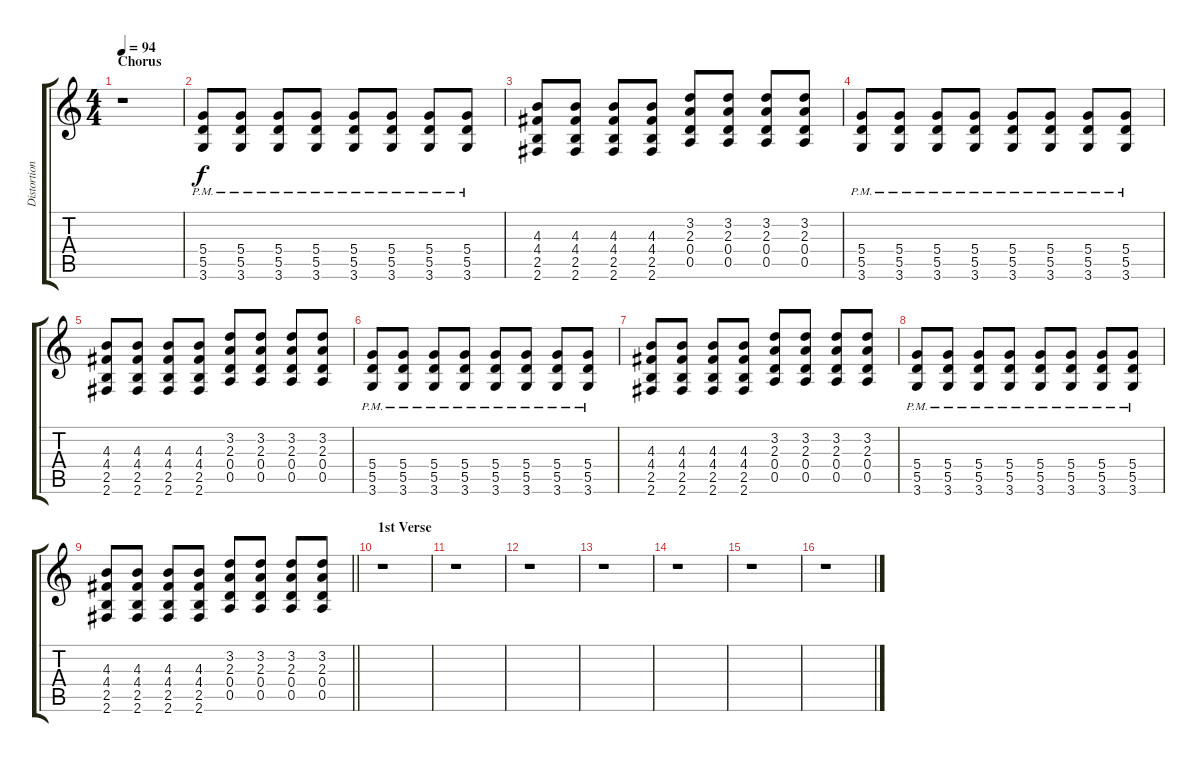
\track ("Distortion Guitar" "Distortion") {instrument distortionguitar}
\staff {score tabs}
\tuning (E4 B3 G3 D3 A2 E2) {hide}
\ts (4 4)
\section ("" "Chorus")
\tempo 94
\clef g2
\ks c
r.1{dy f instrument distortionguitar} |
(5.4{pm} 5.5{pm} 3.6{pm}).8 (5.4{pm} 5.5{pm} 3.6{pm}).8 (5.4{pm} 5.5{pm} 3.6{pm}).8 (5.4{pm} 5.5{pm} 3.6{pm}).8 (5.4{pm} 5.5{pm} 3.6{pm}).8 (5.4{pm} 5.5{pm} 3.6{pm}).8 (5.4{pm} 5.5{pm} 3.6{pm}).8 (5.4{pm} 5.5{pm} 3.6{pm}).8 |
(4.3 4.4 2.5 2.6).8 (4.3 4.4 2.5 2.6).8 (4.3 4.4 2.5 2.6).8 (4.3 4.4 2.5 2.6).8 (3.2 2.3 0.4 0.5).8 (3.2 2.3 0.4 0.5).8 (3.2 2.3 0.4 0.5).8 (3.2 2.3 0.4 0.5).8 |
(5.4{pm} 5.5{pm} 3.6{pm}).8 (5.4{pm} 5.5{pm} 3.6{pm}).8 (5.4{pm} 5.5{pm} 3.6{pm}).8 (5.4{pm} 5.5{pm} 3.6{pm}).8 (5.4{pm} 5.5{pm} 3.6{pm}).8 (5.4{pm} 5.5{pm} 3.6{pm}).8 (5.4{pm} 5.5{pm} 3.6{pm}).8 (5.4{pm} 5.5{pm} 3.6{pm}).8 |
(4.3 4.4 2.5 2.6).8 (4.3 4.4 2.5 2.6).8 (4.3 4.4 2.5 2.6).8 (4.3 4.4 2.5 2.6).8 (3.2 2.3 0.4 0.5).8 (3.2 2.3 0.4 0.5).8 (3.2 2.3 0.4 0.5).8 (3.2 2.3 0.4 0.5).8 |
(5.4{pm} 5.5{pm} 3.6{pm}).8 (5.4{pm} 5.5{pm} 3.6{pm}).8 (5.4{pm} 5.5{pm} 3.6{pm}).8 (5.4{pm} 5.5{pm} 3.6{pm}).8 (5.4{pm} 5.5{pm} 3.6{pm}).8 (5.4{pm} 5.5{pm} 3.6{pm}).8 (5.4{pm} 5.5{pm} 3.6{pm}).8 (5.4{pm} 5.5{pm} 3.6{pm}).8 |
(4.3 4.4 2.5 2.6).8 (4.3 4.4 2.5 2.6).8 (4.3 4.4 2.5 2.6).8 (4.3 4.4 2.5 2.6).8 (3.2 2.3 0.4 0.5).8 (3.2 2.3 0.4 0.5).8 (3.2 2.3 0.4 0.5).8 (3.2 2.3 0.4 0.5).8 |
(5.4{pm} 5.5{pm} 3.6{pm}).8 (5.4{pm} 5.5{pm} 3.6{pm}).8 (5.4{pm} 5.5{pm} 3.6{pm}).8 (5.4{pm} 5.5{pm} 3.6{pm}).8 (5.4{pm} 5.5{pm} 3.6{pm}).8 (5.4{pm} 5.5{pm} 3.6{pm}).8 (5.4{pm} 5.5{pm} 3.6{pm}).8 (5.4{pm} 5.5{pm} 3.6{pm}).8 |
\barLineRight lightlight
(4.3 4.4 2.5 2.6).8 (4.3 4.4 2.5 2.6).8 (4.3 4.4 2.5 2.6).8 (4.3 4.4 2.5 2.6).8 (3.2 2.3 0.4 0.5).8 (3.2 2.3 0.4 0.5).8 (3.2 2.3 0.4 0.5).8 (3.2 2.3 0.4 0.5).8 |
\section ("" "1st Verse")
r.1 |
r.1 |
r.1 |
r.1 |
r.1 |
r.1 |
r.1
